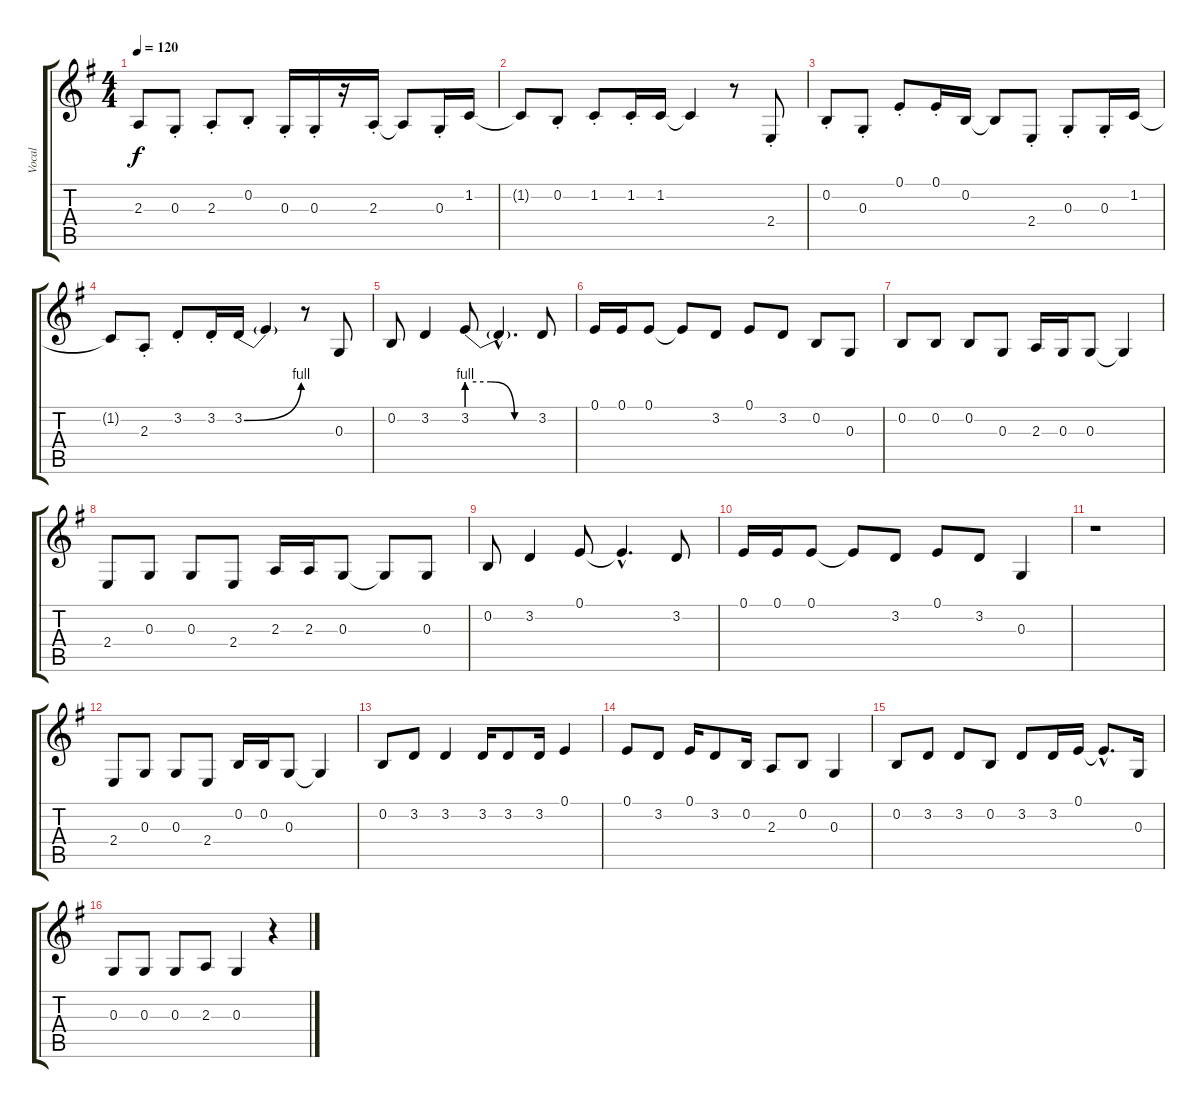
\track ("Vocal" "Vocal") {instrument lead1square}
\staff {score tabs}
\tuning (E4 B3 G3 D3 A2 E2) {hide}
\ts (4 4)
\tempo 120
\clef g2
\ks g
2.3{t}.8{dy f} 0.3{st}.8 2.3{st}.8 0.2{st}.8 0.3{st}.16 0.3{st}.16 r.16 2.3{st}.16 2.3{t}.8 0.3{st}.16 1.2.16 |
1.2{t}.8 0.2{st}.8 1.2{st}.8 1.2{st}.16 1.2.16 1.2{t}.4 r.8 2.4{st}.8 |
0.2{st}.8 0.3{st}.8 0.1{st}.8 0.1{st}.16 0.2.16 0.2{t}.8 2.4{st}.8 0.3{st}.8 0.3{st}.16 1.2.16 |
1.2{t}.8 2.3{st}.8 3.2{st}.8 3.2{st}.16 3.2{be (bend 0 0 60 4)}.16 3.2{t}.4 r.8 0.3.8 |
0.2.8 3.2.4 3.2{be (custom 0 4 20 4 40 0 60 0)}.8 3.2{hac t}.4{d} 3.2.8 |
0.1.16 0.1.16 0.1.8 0.1{t}.8 3.2.8 0.1.8 3.2.8 0.2.8 0.3.8 |
0.2.8 0.2.8 0.2.8 0.3.8 2.3.16 0.3.16 0.3.8 0.3{t}.4 |
2.4.8 0.3.8 0.3.8 2.4.8 2.3.16 2.3.16 0.3.8 0.3{t}.8 0.3.8 |
0.2.8 3.2.4 0.1.8 0.1{hac t}.4{d} 3.2.8 |
0.1.16 0.1.16 0.1.8 0.1{t}.8 3.2.8 0.1.8 3.2.8 0.3.4 |
r.1 |
2.4.8 0.3.8 0.3.8 2.4.8 0.2.16 0.2.16 0.3.8 0.3{t}.4 |
0.2.8 3.2.8 3.2.4 3.2.16 3.2.8 3.2.16 0.1.4 |
0.1.8 3.2.8 0.1.16 3.2.8 0.2.16 2.3.8 0.2.8 0.3.4 |
0.2.8 3.2.8 3.2.8 0.2.8 3.2.8 3.2.16 0.1.16 0.1{hac t}.8{d} 0.3.16 |
0.3.8 0.3.8 0.3.8 2.3.8 0.3.4 r.4
